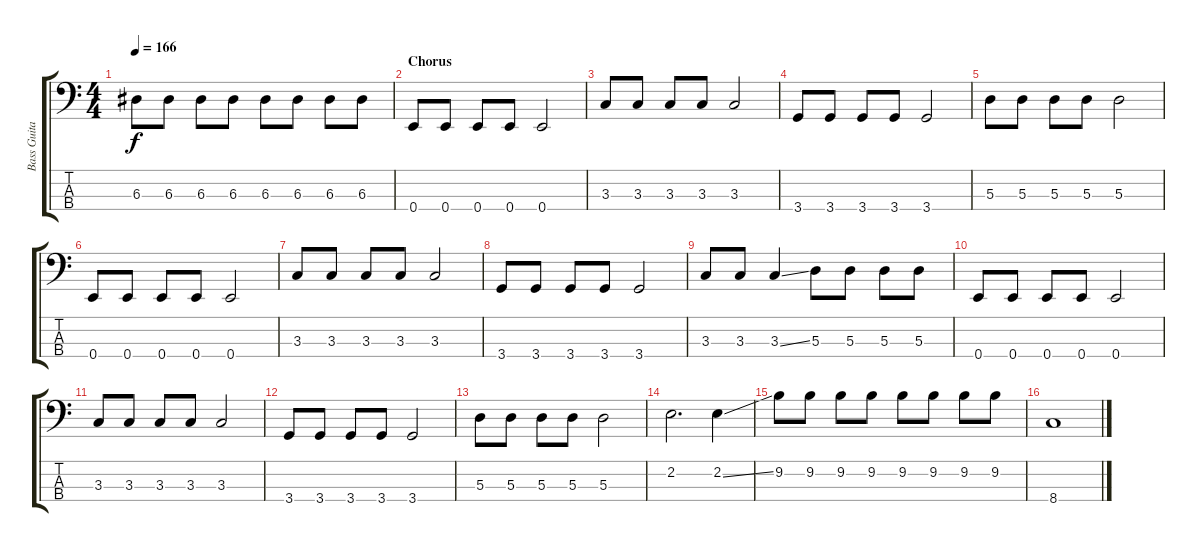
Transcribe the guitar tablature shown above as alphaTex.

\track ("Bass Guitar" "Bass Guita") {instrument electricbassfinger}
\staff {score tabs}
\tuning (G2 D2 A1 E1) {hide}
\ts (4 4)
\tempo 166
\clef f4
\ks c
6.3.8{dy f} 6.3.8 6.3.8 6.3.8 6.3.8 6.3.8 6.3.8 6.3.8 |
\section ("" "Chorus")
0.4.8 0.4.8 0.4.8 0.4.8 0.4.2 |
3.3.8 3.3.8 3.3.8 3.3.8 3.3.2 |
3.4.8 3.4.8 3.4.8 3.4.8 3.4.2 |
5.3.8 5.3.8 5.3.8 5.3.8 5.3.2 |
0.4.8 0.4.8 0.4.8 0.4.8 0.4.2 |
3.3.8 3.3.8 3.3.8 3.3.8 3.3.2 |
3.4.8 3.4.8 3.4.8 3.4.8 3.4.2 |
3.3.8 3.3.8 3.3{ss}.4 5.3.8 5.3.8 5.3.8 5.3.8 |
0.4.8 0.4.8 0.4.8 0.4.8 0.4.2 |
3.3.8 3.3.8 3.3.8 3.3.8 3.3.2 |
3.4.8 3.4.8 3.4.8 3.4.8 3.4.2 |
5.3.8 5.3.8 5.3.8 5.3.8 5.3.2 |
2.2.2{d} 2.2{ss}.4 |
9.2.8 9.2.8 9.2.8 9.2.8 9.2.8 9.2.8 9.2.8 9.2.8 |
8.4.1
